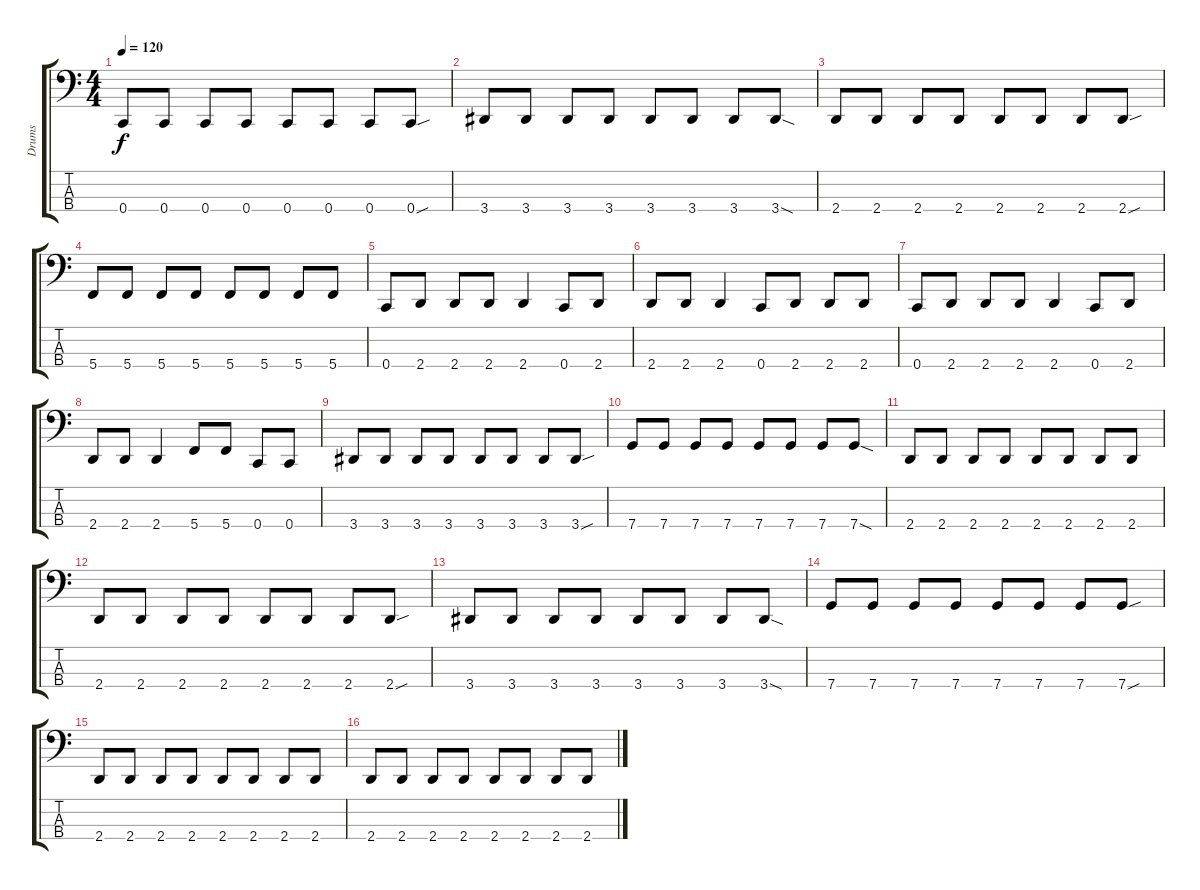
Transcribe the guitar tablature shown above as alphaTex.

\track ("Drums" "Drums") {instrument electricbasspick}
\staff {score tabs}
\tuning (F2 C2 G1 C1) {hide}
\ts (4 4)
\tempo 120
\clef f4
\ks c
0.4.8{dy f} 0.4.8 0.4.8 0.4.8 0.4.8 0.4.8 0.4.8 0.4{sou}.8 |
3.4.8 3.4.8 3.4.8 3.4.8 3.4.8 3.4.8 3.4.8 3.4{sod}.8 |
2.4.8 2.4.8 2.4.8 2.4.8 2.4.8 2.4.8 2.4.8 2.4{sou}.8 |
5.4.8 5.4.8 5.4.8 5.4.8 5.4.8 5.4.8 5.4.8 5.4.8 |
0.4.8 2.4.8 2.4.8 2.4.8 2.4.4 0.4.8 2.4.8 |
2.4.8 2.4.8 2.4.4 0.4.8 2.4.8 2.4.8 2.4.8 |
0.4.8 2.4.8 2.4.8 2.4.8 2.4.4 0.4.8 2.4.8 |
2.4.8 2.4.8 2.4.4 5.4.8 5.4.8 0.4.8 0.4.8 |
3.4.8 3.4.8 3.4.8 3.4.8 3.4.8 3.4.8 3.4.8 3.4{sou}.8 |
7.4.8 7.4.8 7.4.8 7.4.8 7.4.8 7.4.8 7.4.8 7.4{sod}.8 |
2.4.8 2.4.8 2.4.8 2.4.8 2.4.8 2.4.8 2.4.8 2.4.8 |
2.4.8 2.4.8 2.4.8 2.4.8 2.4.8 2.4.8 2.4.8 2.4{sou}.8 |
3.4.8 3.4.8 3.4.8 3.4.8 3.4.8 3.4.8 3.4.8 3.4{sod}.8 |
7.4.8 7.4.8 7.4.8 7.4.8 7.4.8 7.4.8 7.4.8 7.4{sou}.8 |
2.4.8 2.4.8 2.4.8 2.4.8 2.4.8 2.4.8 2.4.8 2.4.8 |
2.4.8 2.4.8 2.4.8 2.4.8 2.4.8 2.4.8 2.4.8 2.4.8
